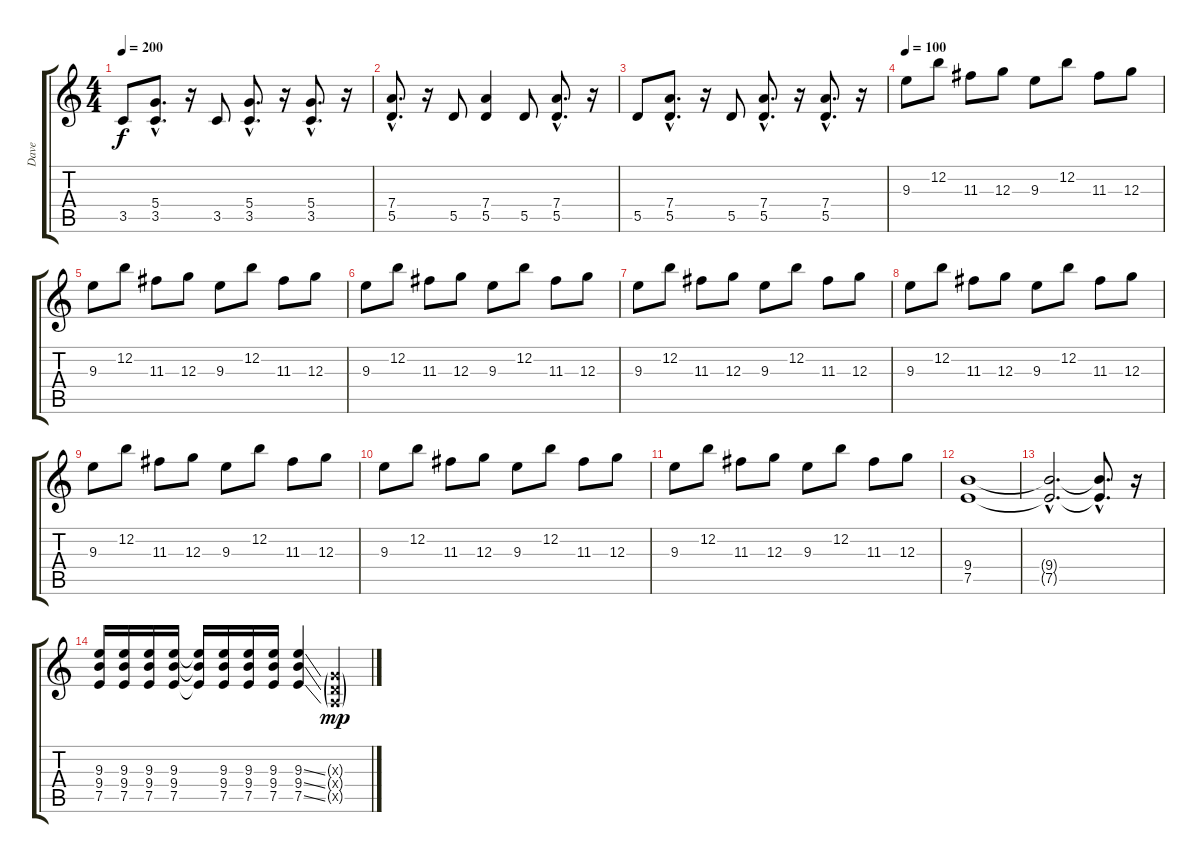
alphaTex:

\track ("Dave" "Dave") {instrument distortionguitar}
\staff {score tabs}
\tuning (E4 B3 G3 D3 A2 E2) {hide}
\ts (4 4)
\tempo 200
\clef g2
\ks c
3.5.8{dy f} (5.4{hac} 3.5{hac}).8{d} r.16 3.5.8 (5.4{hac} 3.5{hac}).8{d} r.16 (5.4{hac} 3.5{hac}).8{d} r.16 |
(7.4{hac} 5.5{hac}).8{d} r.16 5.5.8 (7.4 5.5).4 5.5.8 (7.4{hac} 5.5{hac}).8{d} r.16 |
5.5.8 (7.4{hac} 5.5{hac}).8{d} r.16 5.5.8 (7.4{hac} 5.5{hac}).8{d} r.16 (7.4{hac} 5.5{hac}).8{d} r.16 |
\tempo 100
9.3.8{volume 16 balance 8} 12.2.8 11.3.8 12.3.8 9.3.8 12.2.8 11.3.8 12.3.8 |
9.3.8 12.2.8 11.3.8 12.3.8 9.3.8 12.2.8 11.3.8 12.3.8 |
9.3.8 12.2.8 11.3.8 12.3.8 9.3.8 12.2.8 11.3.8 12.3.8 |
9.3.8 12.2.8 11.3.8 12.3.8 9.3.8 12.2.8 11.3.8 12.3.8 |
9.3.8 12.2.8 11.3.8 12.3.8 9.3.8 12.2.8 11.3.8 12.3.8 |
9.3.8 12.2.8 11.3.8 12.3.8 9.3.8 12.2.8 11.3.8 12.3.8 |
9.3.8 12.2.8 11.3.8 12.3.8 9.3.8 12.2.8 11.3.8 12.3.8 |
9.3.8 12.2.8 11.3.8 12.3.8 9.3.8 12.2.8 11.3.8 12.3.8 |
(9.4 7.5).1 |
(9.4{hac t} 7.5{hac t}).2{d} (9.4{hac t} 7.5{hac t}).8{d} r.16 |
(9.3 9.4 7.5).16 (9.3 9.4 7.5).16 (9.3 9.4 7.5).16 (9.3 9.4 7.5).16 (9.3{t} 9.4{t} 7.5{t}).16 (9.3 9.4 7.5).16 (9.3 9.4 7.5).16 (9.3 9.4 7.5).16 (9.3{ss} 9.4{ss} 7.5{ss}).4 (0.3{g x} 0.4{g x} 0.5{g x}).4{dy mp}
